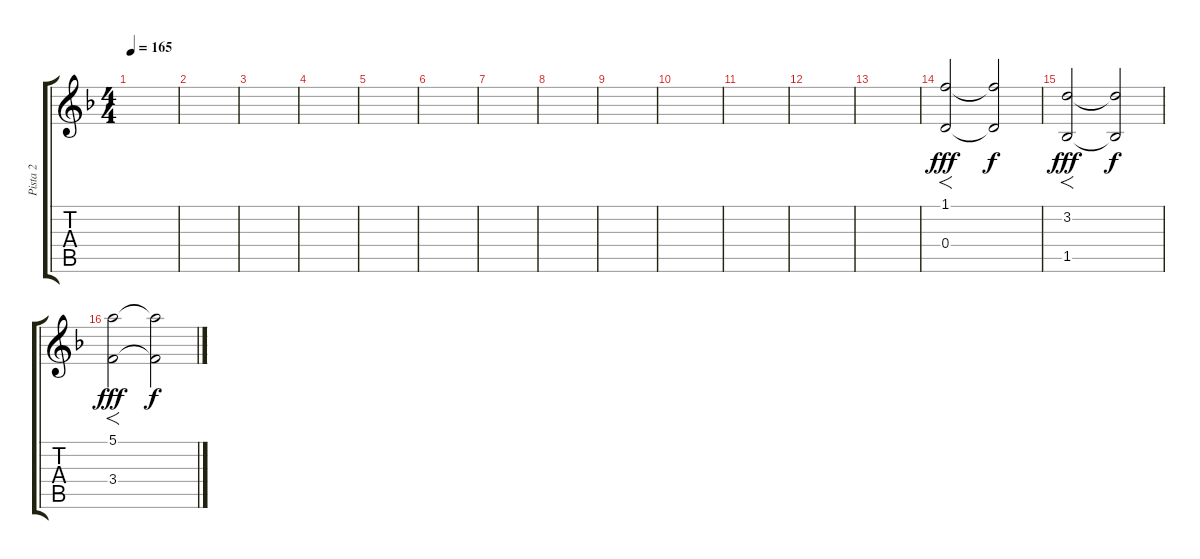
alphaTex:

\track ("Pista 2" "Pista 2") {instrument electricguitarclean}
\staff {score tabs}
\tuning (E4 B3 G3 D3 A2 E2) {hide}
\ts (4 4)
\tempo 165
\clef g2
\ks f
|
|
|
|
|
|
|
|
|
|
|
|
|
(1.1 0.4).2{f dy fff} (1.1{t} 0.4{t}).2{dy f} |
(3.2 1.5).2{f dy fff} (3.2{t} 1.5{t}).2{dy f} |
(5.1 3.4).2{f dy fff} (5.1{t} 3.4{t}).2{dy f}
